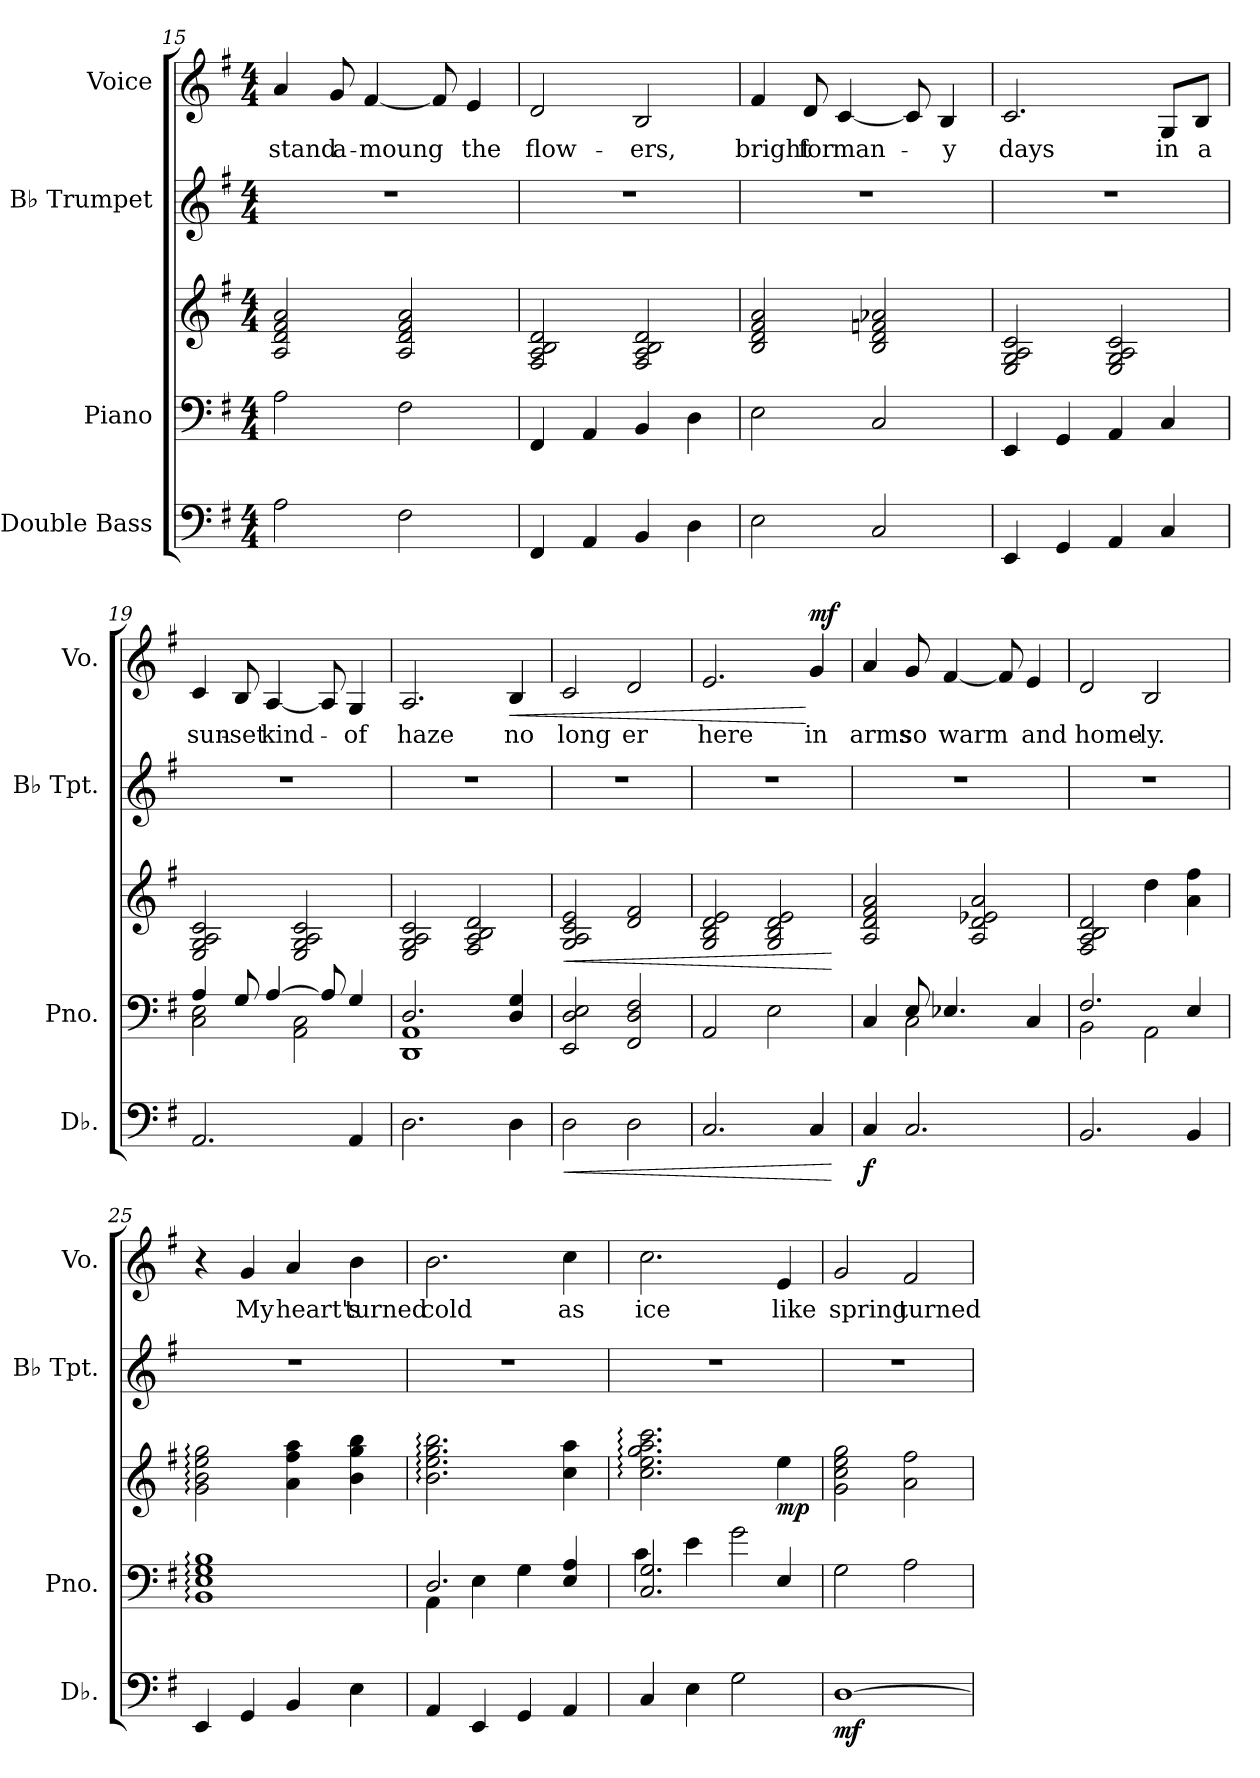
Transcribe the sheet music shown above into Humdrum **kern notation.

**kern	**dynam	**kern	**kern	**dynam	**kern	**kern	**text	**dynam
*part4	*part4	*part3	*part3	*part3	*part2	*part1	*part1	*part1
*staff5	*staff5	*staff4	*staff3	*staff3/4	*staff2	*staff1	*staff1	*staff1
*I"Double Bass	*	*I"Piano	*	*	*I"B♭ Trumpet	*I"Voice	*	*
*I'Db.	*	*I'Pno.	*	*	*I'B♭ Tpt.	*I'Vo.	*	*
*clefF4	*	*clefF4	*clefG2	*	*clefG2	*clefG2	*	*
*ITrd7c12	*	*	*	*	*ITrd1c2	*	*	*
*k[f#]	*	*k[f#]	*k[f#]	*	*k[b-]	*k[f#]	*	*
*M4/4	*	*M4/4	*M4/4	*	*M4/4	*M4/4	*	*
=15	=15	=15	=15	=15	=15	=15	=15	=15
!	!	!	!	!	!	!	!LO:LY:b	!
2AA\	.	2A\	2A/ 2d/ 2f#/ 2a/	.	1r	4a/	stand	.
!	!	!	!	!	!	!	!LO:LY:b	!
.	.	.	.	.	.	8g/	a-	.
!	!	!	!	!	!	!	!LO:LY:b	!
.	.	.	.	.	.	[4f#/	-moung	.
2FF#\	.	2F#\	2A/ 2d/ 2f#/ 2a/	.	.	.	.	.
.	.	.	.	.	.	8f#/]	.	.
!	!	!	!	!	!	!	!LO:LY:b	!
.	.	.	.	.	.	4e/	the	.
!!LO:LB:g=z
=16	=16	=16	=16	=16	=16	=16	=16	=16
!	!	!	!	!	!	!	!LO:LY:b	!
4FFF#/	.	4FF#/	2F#/ 2A/ 2B/ 2d/	.	1r	2d/	flow-	.
4AAA/	.	4AA/	.	.	.	.	.	.
!	!	!	!	!	!	!	!LO:LY:b	!
4BBB/	.	4BB/	2F#/ 2A/ 2B/ 2d/	.	.	2B/	ers,	.
4DD\	.	4D\	.	.	.	.	.	.
=17	=17	=17	=17	=17	=17	=17	=17	=17
!	!	!	!	!	!	!	!LO:LY:b	!
2EE\	.	2E\	2B/ 2d/ 2f#/ 2a/	.	1r	4f#/	bright	.
!	!	!	!	!	!	!	!LO:LY:b	!
.	.	.	.	.	.	8d/	for	.
!	!	!	!	!	!	!	!LO:LY:b	!
.	.	.	.	.	.	[4c/	man-	.
2CC/	.	2C/	2B/ 2d/ 2fn/ 2a-X/	.	.	.	.	.
.	.	.	.	.	.	8c/]	.	.
!	!	!	!	!	!	!	!LO:LY:b	!
.	.	.	.	.	.	4B/	-y	.
=18	=18	=18	=18	=18	=18	=18	=18	=18
!	!	!	!	!	!	!	!LO:LY:b	!
4EEE/	.	4EE/	2E/ 2G/ 2A/ 2c/	.	1r	2.c/	days	.
4GGG/	.	4GG/	.	.	.	.	.	.
4AAA/	.	4AA/	2E/ 2G/ 2A/ 2c/	.	.	.	.	.
!	!	!	!	!	!	!	!LO:LY:b	!
4CC/	.	4C/	.	.	.	8G/L	in	.
!	!	!	!	!	!	!	!LO:LY:b	!
.	.	.	.	.	.	8B/J	a	.
=19	=19	=19	=19	=19	=19	=19	=19	=19
*	*	*^	*	*	*	*	*	*
!	!	!	!	!	!	!	!	!LO:LY:b	!
2.AAA/	.	4A/	2C\ 2E\	2E/ 2G/ 2A/ 2c/	.	1r	4c/	sun-	.
!	!	!	!	!	!	!	!	!LO:LY:b	!
.	.	8G/	.	.	.	.	8B/	-set	.
!	!	!	!	!	!	!	!	!LO:LY:b	!
.	.	[4A/	.	.	.	.	[4A/	kind-	.
.	.	.	2AA\ 2C\	2E/ 2G/ 2A/ 2c/	.	.	.	.	.
.	.	8A/]	.	.	.	.	8A/]	.	.
!	!	!	!	!	!	!	!	!LO:LY:b	!
4AAA/	.	4G/	.	.	.	.	4G/	-of	.
=20	=20	=20	=20	=20	=20	=20	=20	=20	=20
!	!	!	!	!	!	!	!	!LO:LY:b	!
2.DD\	.	2.D/	1DD 1AA	2E/ 2G/ 2A/ 2c/	.	1r	2.A/	haze	.
.	.	.	.	2F#/ 2A/ 2B/ 2d/	.	.	.	.	.
!	!	!	!	!	!	!	!	!LO:LY:b	!LO:HP:b
4DD\	.	4D/ 4G/	.	.	.	.	4B/	no	<
*	*	*v	*v	*	*	*	*	*	*
=21	=21	=21	=21	=21	=21	=21	=21	=21
!	!LO:HP:b	!	!	!LO:HP:b	!	!	!LO:LY:b	!
2DD\	<	2EE/ 2D/ 2E/	2G/ 2A/ 2c/ 2e/	<	1r	2c/	long	.
!	!	!	!	!	!	!	!LO:LY:b	!
2DD\	.	2FF#/ 2D/ 2F#/	2d/ 2f#/	.	.	2d/	er	.
!!LO:PB:g=z
=22	=22	=22	=22	=22	=22	=22	=22	=22
!	!	!	!	!	!	!	!LO:LY:b	!
2.CC/	.	2AA/	2G/ 2B/ 2d/ 2e/	.	1r	2.e/	here	.
.	.	2E\	2G/ 2B/ 2d/ 2e/	.	.	.	.	.
!	!	!	!	!	!	!	!LO:LY:b	!LO:DY:n=1:b
4CC/	.	.	.	.	.	4g/	in	[ mf
.	[	.	.	[	.	.	.	.
=23	=23	=23	=23	=23	=23	=23	=23	=23
*	*	*^	*	*	*	*	*	*
!	!LO:DY:b	!	!	!	!LO:DY:b=2	!	!	!LO:LY:b	!
!	!	!	!	!	!LO:DY:n=1:b	!	!	!	!
4CC/	f	4C/	4ryy	2A/ 2d/ 2f#/ 2a/	mf mf	1r	4a/	arms	.
!	!	!	!	!	!	!	!	!LO:LY:b	!
2.CC/	.	8E/	2C\	.	.	.	8g/	so	.
!	!	!	!	!	!	!	!	!LO:LY:b	!
.	.	4.E-X/	.	.	.	.	[4f#/	warm	.
.	.	.	.	2A/ 2d/ 2e-X/ 2a/	.	.	.	.	.
.	.	.	.	.	.	.	8f#/]	.	.
!	!	!	!	!	!	!	!	!LO:LY:b	!
.	.	4C/	4ryy	.	.	.	4e/	and	.
=24	=24	=24	=24	=24	=24	=24	=24	=24	=24
!	!	!	!	!	!	!	!	!LO:LY:b	!
2.BBB/	.	2.F#/	2BB\	2F#/ 2A/ 2B/ 2d/	.	1r	2d/	home-	.
!	!	!	!	!	!	!	!	!LO:LY:b	!
.	.	.	2AA\	4dd\	.	.	2B/	ly.	.
4BBB/	.	4E/	.	4a\ 4ff#\	.	.	.	.	.
*	*	*v	*v	*	*	*	*	*	*
=25	=25	=25	=25	=25	=25	=25	=25	=25
4EEE/	.	1BB: 1E: 1G: 1B:	2g\: 2b\: 2ee\: 2gg\:	.	1r	4r	.	.
!	!	!	!	!	!	!	!LO:LY:b	!
4GGG/	.	.	.	.	.	4g/	My	.
!	!	!	!	!	!	!	!LO:LY:b	!
4BBB/	.	.	4a\ 4ff#\ 4aa\	.	.	4a/	heart's	.
!	!	!	!	!	!	!	!LO:LY:b	!
4EE\	.	.	4b\ 4gg\ 4bb\	.	.	4b\	turned	.
=26	=26	=26	=26	=26	=26	=26	=26	=26
*	*	*^	*	*	*	*	*	*
!	!	!	!	!	!	!	!	!LO:LY:b	!
4AAA/	.	2.D/	4AA\	2.b\: 2.ee\: 2.gg\: 2.bb\:	.	1r	2.b\	cold	.
4EEE/	.	.	4E\	.	.	.	.	.	.
4GGG/	.	.	4G\	.	.	.	.	.	.
!	!	!	!	!	!	!	!	!LO:LY:b	!
4AAA/	.	4E/ 4A/	4ryy	4cc\ 4aa\	.	.	4cc\	as	.
!!LO:LB:g=z
=27	=27	=27	=27	=27	=27	=27	=27	=27	=27
!	!	!	!	!	!	!	!	!LO:LY:b	!
4CC/	.	2.C/ 2.G/	4c\	2.cc\: 2.ee\: 2.gg\: 2.aa\: 2.ccc\:	.	1r	2.cc\	ice	.
4EE\	.	.	4e\	.	.	.	.	.	.
2GG\	.	.	2g\	.	.	.	.	.	.
!	!	!	!	!	!LO:DY:b	!	!	!LO:LY:b	!
.	.	4E/	.	4ee\	mp	.	4e/	like	.
*	*	*v	*v	*	*	*	*	*	*
=28	=28	=28	=28	=28	=28	=28	=28	=28
!	!LO:DY:b	!	!	!	!	!	!LO:LY:b	!
[1DD	mf	2G\	2g\ 2cc\ 2ee\ 2gg\	.	1r	2g/	spring	.
!	!	!	!	!	!	!	!LO:LY:b	!
.	.	2A\	2a\ 2ff#\	.	.	2f#/	turned	.
=	=	=	=	=	=	=	=	=
*-	*-	*-	*-	*-	*-	*-	*-	*-
